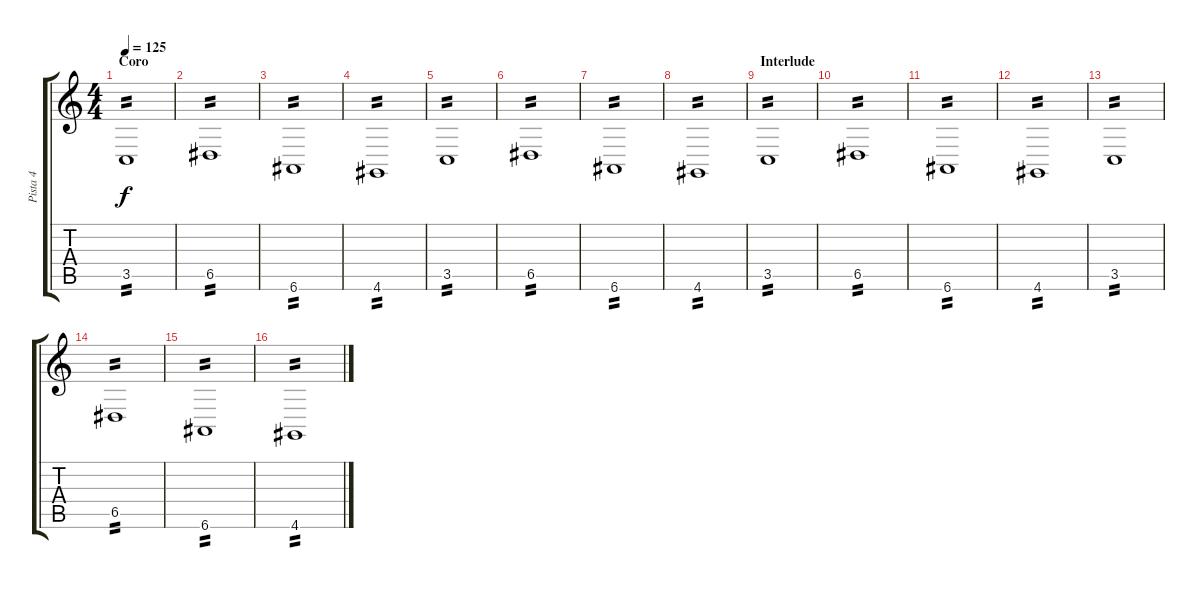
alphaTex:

\track ("Pista 4" "Pista 4") {instrument lead8bassandlead}
\staff {score tabs}
\tuning (E4 B3 G3 D3 A2 E2) {hide}
\ts (4 4)
\section ("" "Coro")
\tempo 125
\clef g2
\ks c
3.5.1{tp 2 dy f} |
6.5.1{tp 2} |
6.6.1{tp 2} |
4.6.1{tp 2} |
3.5.1{tp 2} |
6.5.1{tp 2} |
6.6.1{tp 2} |
4.6.1{tp 2} |
\section ("" "Interlude")
3.5.1{tp 2} |
6.5.1{tp 2} |
6.6.1{tp 2} |
4.6.1{tp 2} |
3.5.1{tp 2} |
6.5.1{tp 2} |
6.6.1{tp 2} |
4.6.1{tp 2}
